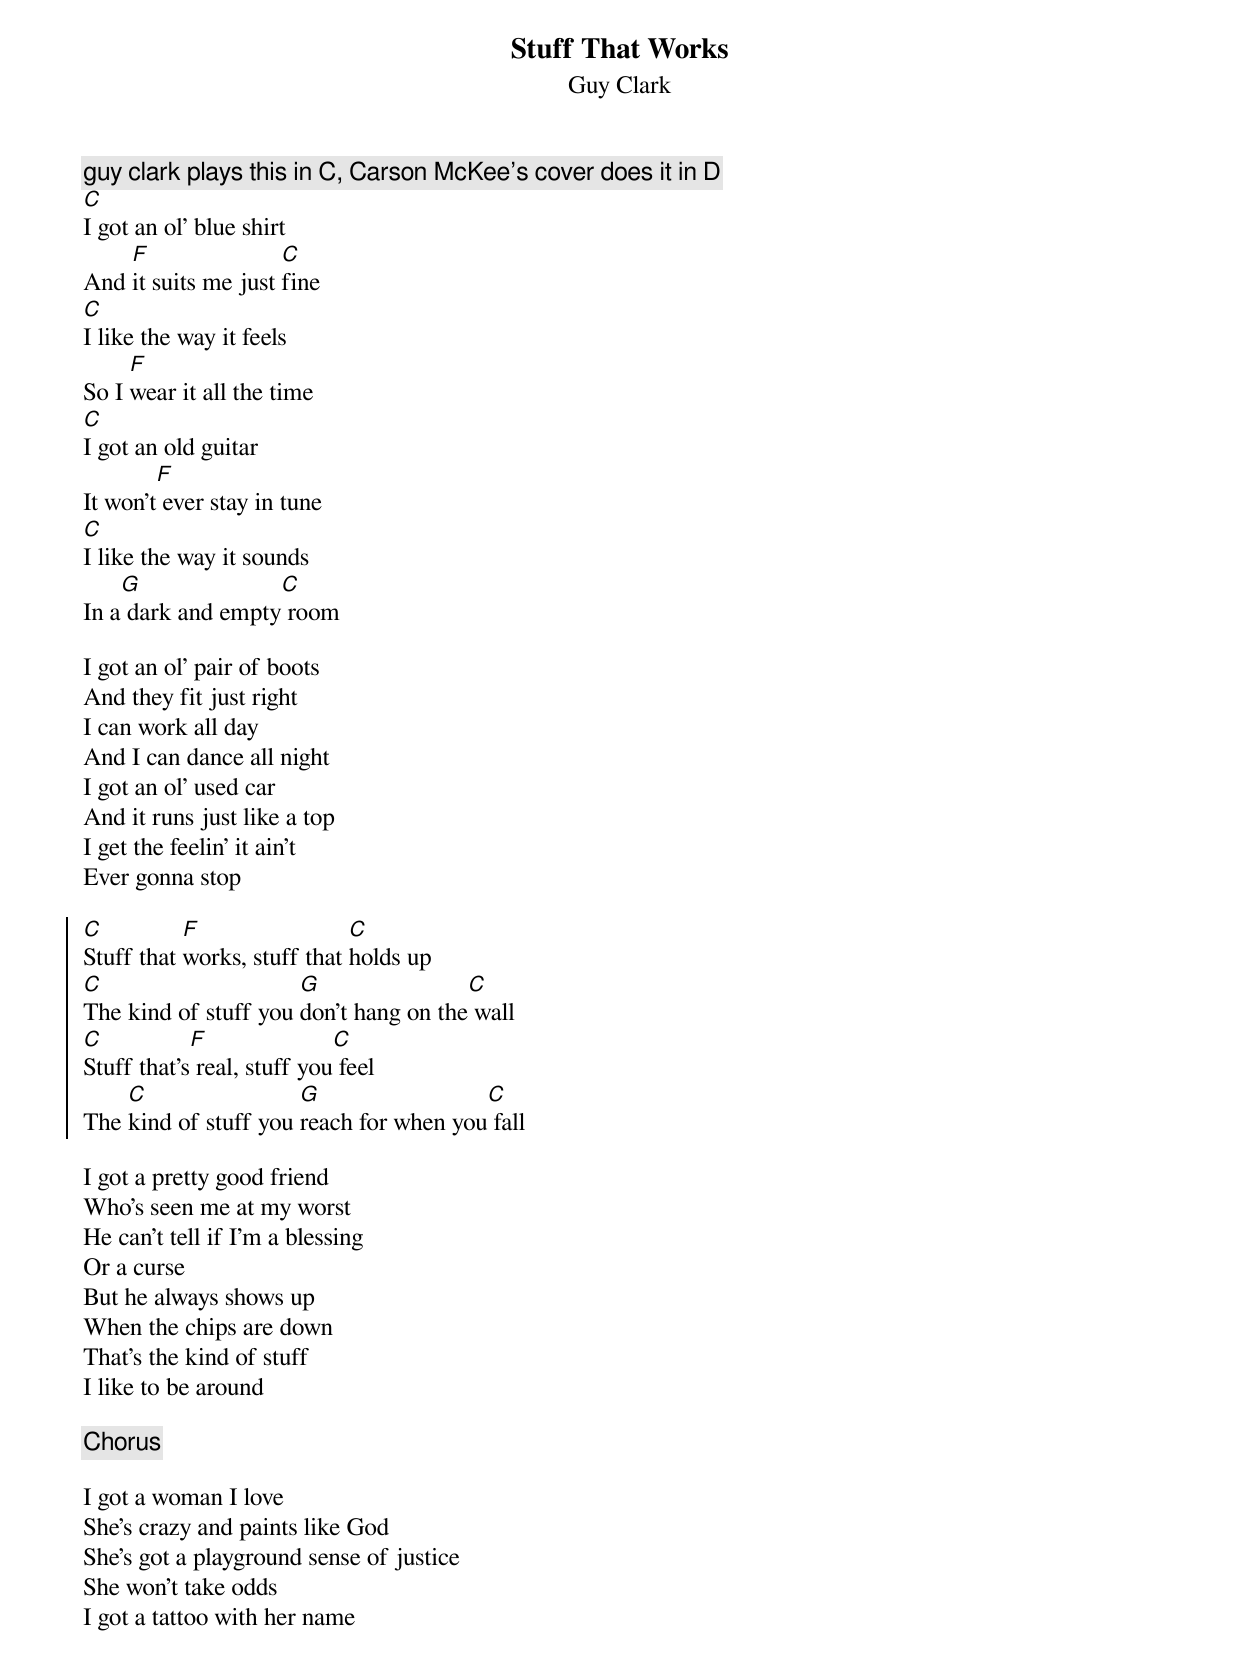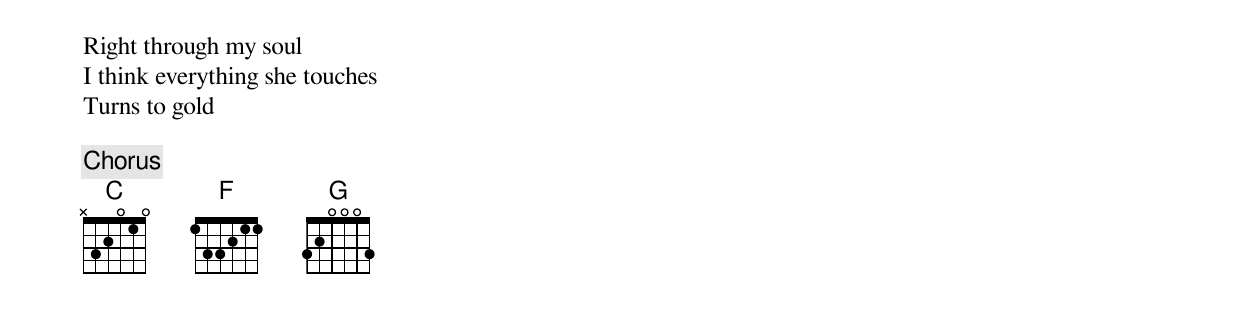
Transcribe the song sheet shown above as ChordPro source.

{title: Stuff That Works}
{subtitle: Guy Clark}
{c: guy clark plays this in C, Carson McKee’s cover does it in D}
[C]I got an ol’ blue shirt
And [F]it suits me just [C]fine
[C]I like the way it feels
So I [F]wear it all the time
[C]I got an old guitar
It won’t[F] ever stay in tune
[C]I like the way it sounds
In a[G] dark and empty[C] room

I got an ol’ pair of boots
And they fit just right
I can work all day
And I can dance all night
I got an ol’ used car
And it runs just like a top
I get the feelin’ it ain’t
Ever gonna stop

{soc}
[C]Stuff that [F]works, stuff that [C]holds up
[C]The kind of stuff you [G]don’t hang on the[C] wall
[C]Stuff that’s[F] real, stuff you[C] feel
The [C]kind of stuff you [G]reach for when you[C] fall
{eoc}

I got a pretty good friend
Who’s seen me at my worst
He can’t tell if I’m a blessing
Or a curse
But he always shows up
When the chips are down
That’s the kind of stuff
I like to be around

{c:Chorus}

I got a woman I love
She’s crazy and paints like God
She’s got a playground sense of justice
She won’t take odds
I got a tattoo with her name
Right through my soul
I think everything she touches
Turns to gold

{c:Chorus}
